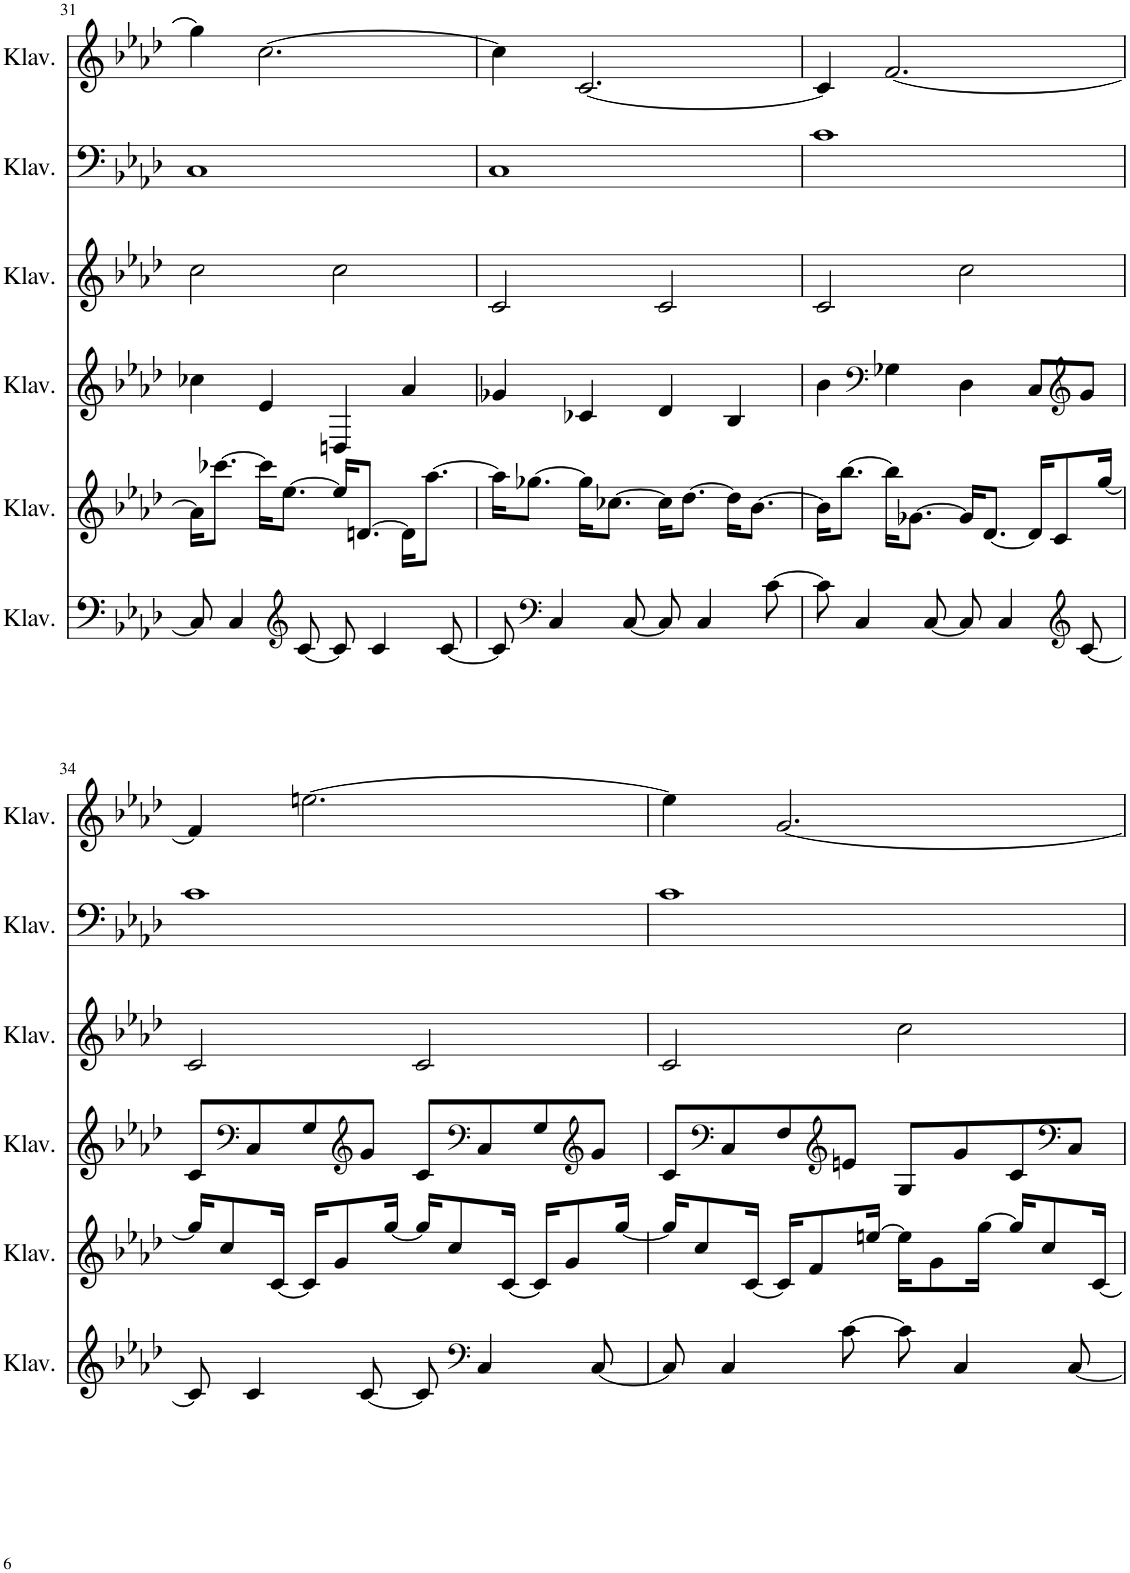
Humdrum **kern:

**kern	**kern	**kern	**kern	**kern	**kern
*part6	*part5	*part4	*part3	*part2	*part1
*staff6	*staff5	*staff4	*staff3	*staff2	*staff1
*I"Klavier	*I"Klavier	*I"Klavier	*I"Klavier	*I"Klavier	*I"Klavier
*I'Klav.	*I'Klav.	*I'Klav.	*I'Klav.	*I'Klav.	*I'Klav.
!!LO:PB:g=z
*clefF4	*clefG2	*clefF4	*clefG2	*clefF4	*clefG2
*k[b-e-a-d-]	*k[b-e-a-d-]	*k[b-e-a-d-]	*k[b-e-a-d-]	*k[b-e-a-d-]	*k[b-e-a-d-]
*M4/4	*M4/4	*M4/4	*M4/4	*M4/4	*M4/4
=31	=31	=31	=31	=31	=31
8C/]	16a-\KL]	4cc-X\	2cc\	1C	4gg\]
.	[8.ccc-X\J	.	.	.	.
4C/	.	.	.	.	.
.	16ccc-\KL]	4e-/	.	.	[2.cc\
.	[8.ee-\J	.	.	.	.
*clefG2	*	*	*	*	*
[8c/	.	.	.	.	.
8c/]	16ee-/KL]	4Dn/	2cc\	.	.
.	[8.dn/J	.	.	.	.
4c/	.	.	.	.	.
.	16d\KL]	4a-/	.	.	.
.	[8.aa-\J	.	.	.	.
[8c/	.	.	.	.	.
=32	=32	=32	=32	=32	=32
8c/]	16aa-\KL]	4g-X/	2c/	1C	4cc\]
.	[8.gg-X\J	.	.	.	.
*clefF4	*	*	*	*	*
4C/	.	.	.	.	.
.	16gg-\KL]	4c-X/	.	.	[2.c/
.	[8.cc-X\J	.	.	.	.
[8C/	.	.	.	.	.
8C/]	16cc-\KL]	4d-/	2c/	.	.
.	[8.dd-\J	.	.	.	.
4C/	.	.	.	.	.
.	16dd-\KL]	4B-/	.	.	.
.	[8.b-\J	.	.	.	.
[8c\	.	.	.	.	.
=33	=33	=33	=33	=33	=33
8c\]	16b-\KL]	4b-\	2c/	1c	4c/]
.	[8.bb-\J	.	.	.	.
4C/	.	.	.	.	.
*	*	*clefF4	*	*	*
.	16bb-\KL]	4G-X\	.	.	[2.f/
.	[8.g-X\J	.	.	.	.
[8C/	.	.	.	.	.
8C/]	16g-/KL]	4D-\	2cc\	.	.
.	[8.d-/J	.	.	.	.
4C/	.	.	.	.	.
.	16d-/KL]	8C/L	.	.	.
.	8c/	.	.	.	.
*clefG2	*	*clefG2	*	*	*
[8c/	.	8g/J	.	.	.
.	[16gg/Jk	.	.	.	.
!!LO:LB:g=z
=34	=34	=34	=34	=34	=34
8c/]	16gg/KL]	8c/L	2c/	1c	4f/]
.	8cc/	.	.	.	.
*	*	*clefF4	*	*	*
4c/	.	8C/	.	.	.
.	[16c/Jk	.	.	.	.
.	16c/KL]	8G/	.	.	[2.een\
.	8g/	.	.	.	.
*	*	*clefG2	*	*	*
[8c/	.	8g/J	.	.	.
.	[16gg/Jk	.	.	.	.
8c/]	16gg/KL]	8c/L	2c/	.	.
.	8cc/	.	.	.	.
*clefF4	*	*clefF4	*	*	*
4C/	.	8C/	.	.	.
.	[16c/Jk	.	.	.	.
.	16c/KL]	8G/	.	.	.
.	8g/	.	.	.	.
*	*	*clefG2	*	*	*
[8C/	.	8g/J	.	.	.
.	[16gg/Jk	.	.	.	.
=35	=35	=35	=35	=35	=35
8C/]	16gg/KL]	8c/L	2c/	1c	4ee\]
.	8cc/	.	.	.	.
*	*	*clefF4	*	*	*
4C/	.	8C/	.	.	.
.	[16c/Jk	.	.	.	.
.	16c/KL]	8F/	.	.	[2.g/
.	8f/	.	.	.	.
*	*	*clefG2	*	*	*
[8c\	.	8en/J	.	.	.
.	[16een/Jk	.	.	.	.
8c\]	16ee\KL]	8G/L	2cc\	.	.
.	8g\	.	.	.	.
4C/	.	8g/	.	.	.
.	[16gg\Jk	.	.	.	.
.	16gg/KL]	8c/	.	.	.
.	8cc/	.	.	.	.
*	*	*clefF4	*	*	*
[8C/	.	8C/J	.	.	.
.	[16c/Jk	.	.	.	.
=	=	=	=	=	=
*-	*-	*-	*-	*-	*-
